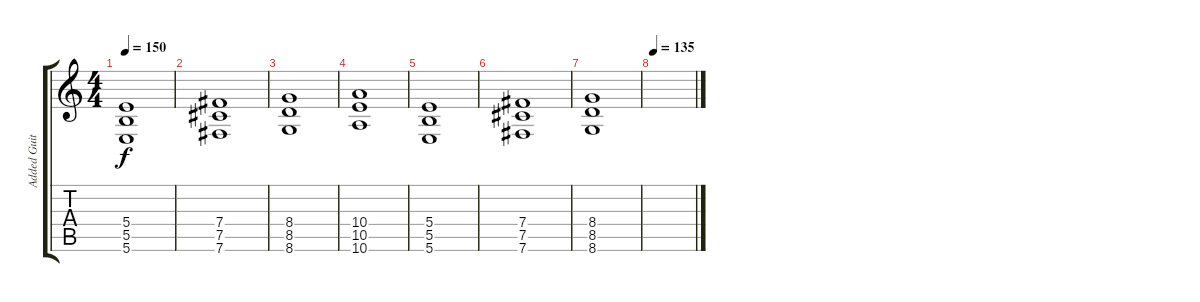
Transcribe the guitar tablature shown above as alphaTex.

\track ("Added Guitar 2" "Added Guit") {instrument distortionguitar}
\staff {score tabs}
\tuning (Db4 Ab3 E3 B2 Gb2 B1) {hide}
\ts (4 4)
\tempo 150
\clef g2
\ks c
(5.4 5.5 5.6).1{dy f} |
(7.4 7.5 7.6).1 |
(8.4 8.5 8.6).1 |
(10.4 10.5 10.6).1 |
(5.4 5.5 5.6).1 |
(7.4 7.5 7.6).1 |
(8.4 8.5 8.6).1 |
\tempo 135
